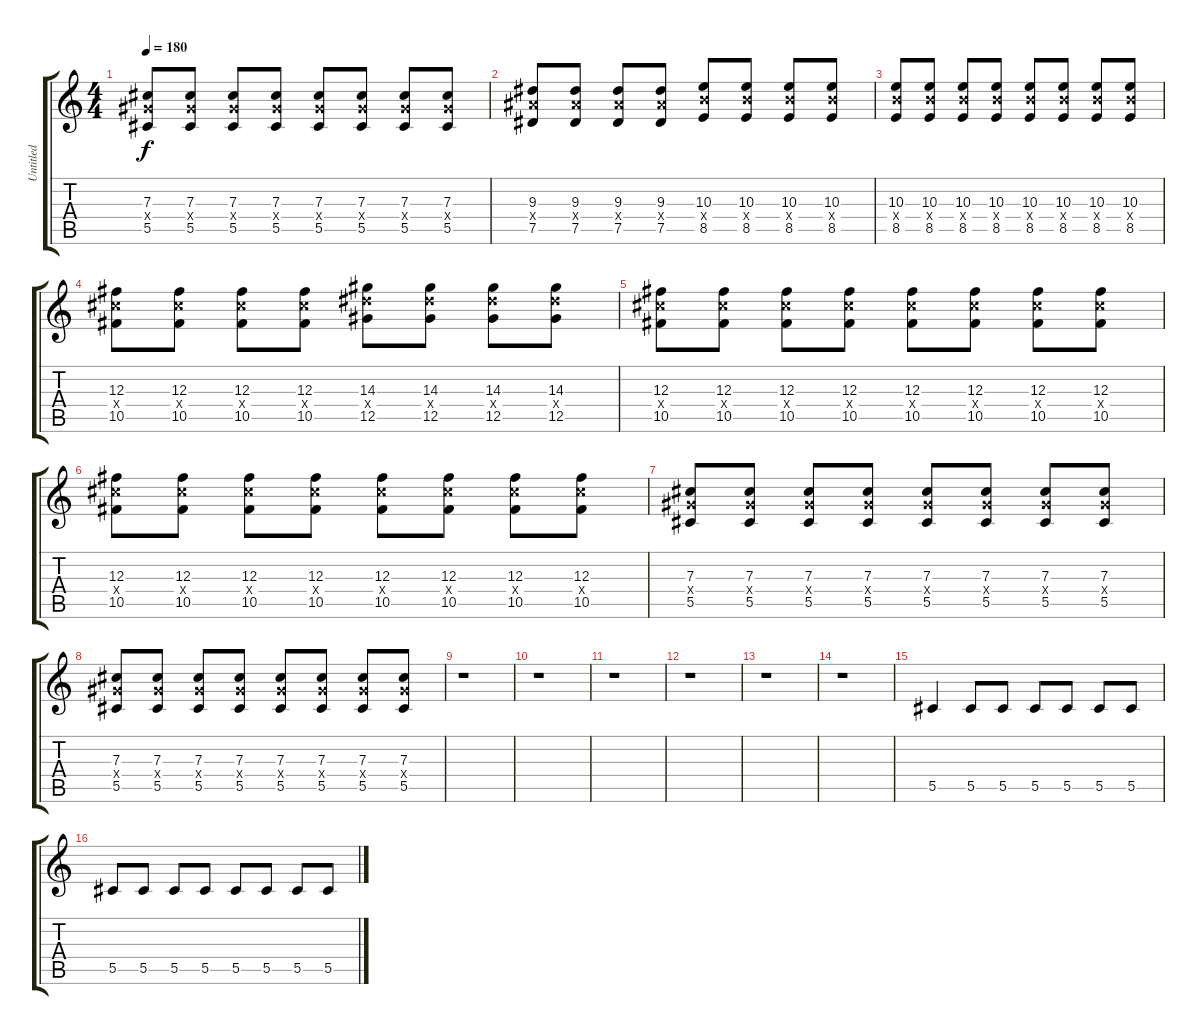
\track ("Untitled" "Untitled") {instrument overdrivenguitar}
\staff {score tabs}
\tuning (Eb4 Bb3 Gb3 Db3 Ab2 Eb2) {hide}
\ts (4 4)
\tempo 180
\clef g2
\ks c
(7.3 7.4{x} 5.5).8{dy f} (7.3 7.4{x} 5.5).8 (7.3 7.4{x} 5.5).8 (7.3 7.4{x} 5.5).8 (7.3 7.4{x} 5.5).8 (7.3 7.4{x} 5.5).8 (7.3 7.4{x} 5.5).8 (7.3 7.4{x} 5.5).8 |
(9.3 9.4{x} 7.5).8 (9.3 9.4{x} 7.5).8 (9.3 9.4{x} 7.5).8 (9.3 9.4{x} 7.5).8 (10.3 10.4{x} 8.5).8 (10.3 10.4{x} 8.5).8 (10.3 10.4{x} 8.5).8 (10.3 10.4{x} 8.5).8 |
(10.3 10.4{x} 8.5).8 (10.3 10.4{x} 8.5).8 (10.3 10.4{x} 8.5).8 (10.3 10.4{x} 8.5).8 (10.3 10.4{x} 8.5).8 (10.3 10.4{x} 8.5).8 (10.3 10.4{x} 8.5).8 (10.3 10.4{x} 8.5).8 |
(12.3 12.4{x} 10.5).8 (12.3 12.4{x} 10.5).8 (12.3 12.4{x} 10.5).8 (12.3 12.4{x} 10.5).8 (14.3 14.4{x} 12.5).8 (14.3 14.4{x} 12.5).8 (14.3 14.4{x} 12.5).8 (14.3 14.4{x} 12.5).8 |
(12.3 12.4{x} 10.5).8 (12.3 12.4{x} 10.5).8 (12.3 12.4{x} 10.5).8 (12.3 12.4{x} 10.5).8 (12.3 12.4{x} 10.5).8 (12.3 12.4{x} 10.5).8 (12.3 12.4{x} 10.5).8 (12.3 12.4{x} 10.5).8 |
(12.3 12.4{x} 10.5).8 (12.3 12.4{x} 10.5).8 (12.3 12.4{x} 10.5).8 (12.3 12.4{x} 10.5).8 (12.3 12.4{x} 10.5).8 (12.3 12.4{x} 10.5).8 (12.3 12.4{x} 10.5).8 (12.3 12.4{x} 10.5).8 |
(7.3 7.4{x} 5.5).8 (7.3 7.4{x} 5.5).8 (7.3 7.4{x} 5.5).8 (7.3 7.4{x} 5.5).8 (7.3 7.4{x} 5.5).8 (7.3 7.4{x} 5.5).8 (7.3 7.4{x} 5.5).8 (7.3 7.4{x} 5.5).8 |
(7.3 7.4{x} 5.5).8 (7.3 7.4{x} 5.5).8 (7.3 7.4{x} 5.5).8 (7.3 7.4{x} 5.5).8 (7.3 7.4{x} 5.5).8 (7.3 7.4{x} 5.5).8 (7.3 7.4{x} 5.5).8 (7.3 7.4{x} 5.5).8 |
r.1 |
r.1 |
r.1 |
r.1 |
r.1 |
r.1 |
5.5.4 5.5.8 5.5.8 5.5.8 5.5.8 5.5.8 5.5.8 |
5.5.8 5.5.8 5.5.8 5.5.8 5.5.8 5.5.8 5.5.8 5.5.8
